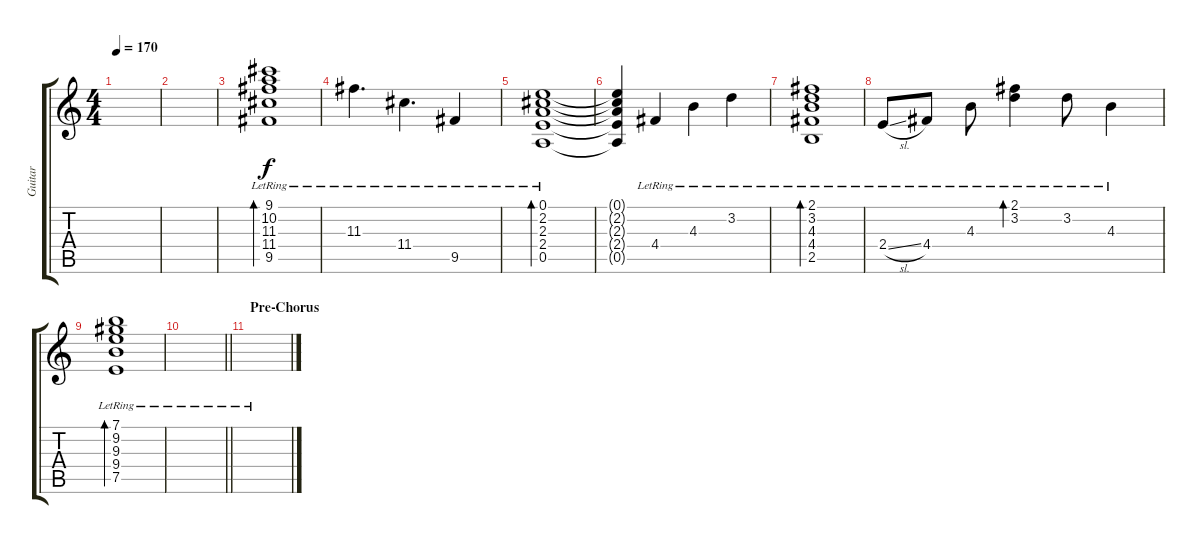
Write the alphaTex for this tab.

\track ("Guitar" "Guitar") {instrument electricguitarclean}
\staff {score tabs}
\tuning (E4 B3 G3 D3 A2 E2) {hide}
\ts (4 4)
\tempo 170
\clef g2
\ks c
|
|
(9.1{lr} 10.2{lr} 11.3{lr} 11.4{lr} 9.5{lr}).1{bd 480} |
11.3{lr}.4{d} 11.4{lr}.4{d} 9.5{lr}.4 |
(0.1{lr} 2.2{lr} 2.3{lr} 2.4{lr} 0.5{lr}).1{bd 480} |
(0.1{t} 2.2{t} 2.3{t} 2.4{t} 0.5{t}).4 4.4{lr}.4 4.3{lr}.4 3.2{lr}.4 |
(2.1{lr} 3.2{lr} 4.3{lr} 4.4{lr} 2.5{lr}).1{bd 480} |
2.4{sl lr}.8 4.4{lr}.8 4.3{lr}.8 (2.1{lr} 3.2{lr}).4{bd 240} 3.2{lr}.8 4.3{lr}.4 |
(7.1{lr} 9.2{lr} 9.3{lr} 9.4{lr} 7.5{lr}).1{bd 480} |
\barLineRight lightlight
|
\section ("" "Pre-Chorus")
